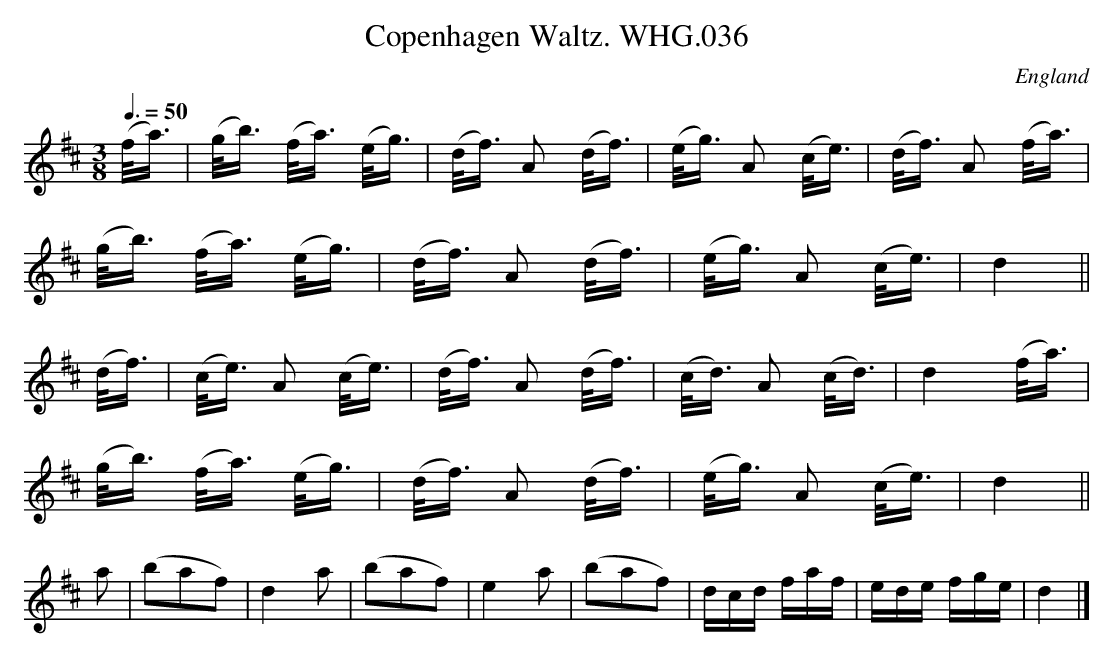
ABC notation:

X:1
T:Copenhagen Waltz. WHG.036
L:1/16
M:3/8
O:England
Q:3/8=50
K:D
(f<a)|(g<b) (f<a) (e<g)|(d<f) A2 (d<f)|\
(e<g) A2 (c<e)|(d<f) A2 (f<a)|
(g<b) (f<a) (e<g)|(d<f) A2 (d<f)|\
(e<g) A2 (c<e)|d4||
(d<f)|(c<e) A2 (c<e)|(d<f) A2 (d<f)|\
(c<d) A2 (c<d)|d4 (f<a)|
(g<b) (f<a) (e<g)|(d<f) A2 (d<f)|\
(e<g) A2 (c<e)|d4||
a2|(b2a2f2)|d4 a2|(b2a2f2)|e4 a2|\
(b2a2f2)|dcd faf|ede fge|d4|]
